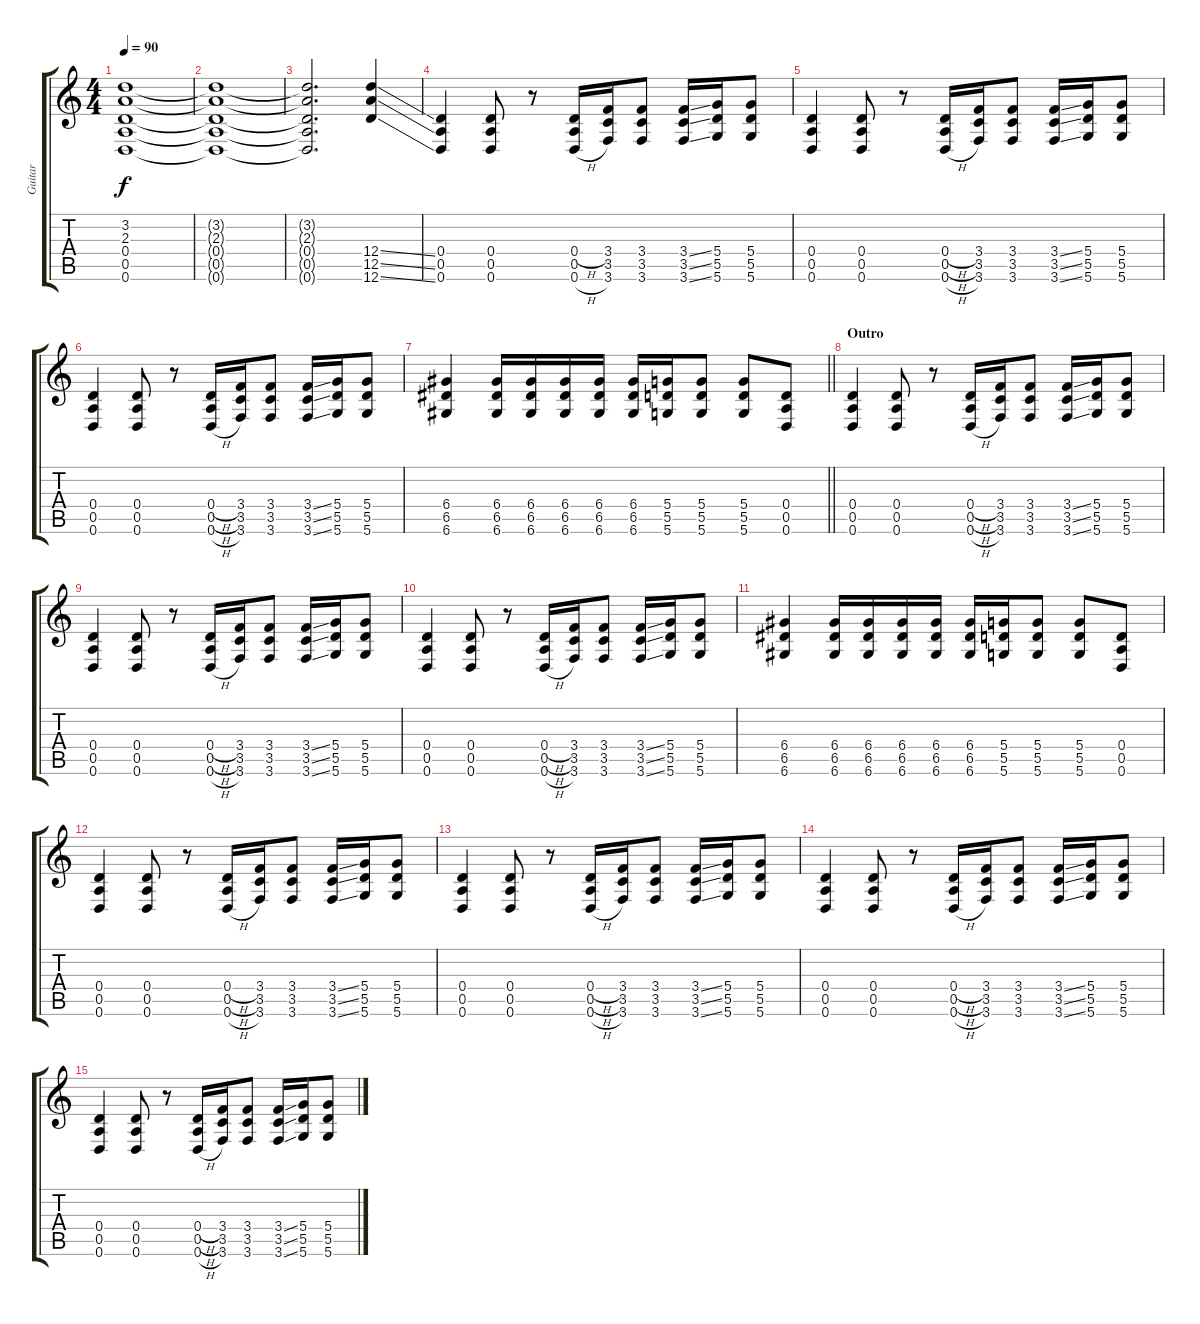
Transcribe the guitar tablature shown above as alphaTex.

\track ("Guitar" "Guitar") {instrument overdrivenguitar}
\staff {score tabs}
\tuning (E4 B3 G3 D3 A2 D2) {hide}
\ts (4 4)
\tempo 90
\clef g2
\ks c
(3.2{t} 2.3{t} 0.4{t} 0.5{t} 0.6{t}).1{dy f} |
(3.2{t} 2.3{t} 0.4{t} 0.5{t} 0.6{t}).1 |
(3.2{t} 2.3{t} 0.4{t} 0.5{t} 0.6{t}).2{d} (12.4{ss} 12.5{ss} 12.6{ss}).4 |
(0.4 0.5 0.6).4 (0.4 0.5 0.6).8 r.8 (0.4{h} 0.5 0.6{h}).16 (3.4 3.5 3.6).16 (3.4 3.5 3.6).8 (3.4{ss} 3.5{ss} 3.6{ss}).16 (5.4 5.5 5.6).16 (5.4 5.5 5.6).8 |
(0.4 0.5 0.6).4 (0.4 0.5 0.6).8 r.8 (0.4{h} 0.5{h} 0.6{h}).16 (3.4 3.5 3.6).16 (3.4 3.5 3.6).8 (3.4{ss} 3.5{ss} 3.6{ss}).16 (5.4 5.5 5.6).16 (5.4 5.5 5.6).8 |
(0.4 0.5 0.6).4 (0.4 0.5 0.6).8 r.8 (0.4{h} 0.5{h} 0.6{h}).16 (3.4 3.5 3.6).16 (3.4 3.5 3.6).8 (3.4{ss} 3.5{ss} 3.6{ss}).16 (5.4 5.5 5.6).16 (5.4 5.5 5.6).8 |
\barLineRight lightlight
(6.4 6.5 6.6).4 (6.4 6.5 6.6).16 (6.4 6.5 6.6).16 (6.4 6.5 6.6).16 (6.4 6.5 6.6).16 (6.4 6.5 6.6).16 (5.4 5.5 5.6).16 (5.4 5.5 5.6).8 (5.4 5.5 5.6).8 (0.4 0.5 0.6).8 |
\section ("" "Outro")
(0.4 0.5 0.6).4 (0.4 0.5 0.6).8 r.8 (0.4{h} 0.5{h} 0.6{h}).16 (3.4 3.5 3.6).16 (3.4 3.5 3.6).8 (3.4{ss} 3.5{ss} 3.6{ss}).16 (5.4 5.5 5.6).16 (5.4 5.5 5.6).8 |
(0.4 0.5 0.6).4 (0.4 0.5 0.6).8 r.8 (0.4{h} 0.5{h} 0.6{h}).16 (3.4 3.5 3.6).16 (3.4 3.5 3.6).8 (3.4{ss} 3.5{ss} 3.6{ss}).16 (5.4 5.5 5.6).16 (5.4 5.5 5.6).8 |
(0.4 0.5 0.6).4 (0.4 0.5 0.6).8 r.8 (0.4{h} 0.5{h} 0.6{h}).16 (3.4 3.5 3.6).16 (3.4 3.5 3.6).8 (3.4{ss} 3.5{ss} 3.6{ss}).16 (5.4 5.5 5.6).16 (5.4 5.5 5.6).8 |
(6.4 6.5 6.6).4 (6.4 6.5 6.6).16 (6.4 6.5 6.6).16 (6.4 6.5 6.6).16 (6.4 6.5 6.6).16 (6.4 6.5 6.6).16 (5.4 5.5 5.6).16 (5.4 5.5 5.6).8 (5.4 5.5 5.6).8 (0.4 0.5 0.6).8 |
(0.4 0.5 0.6).4 (0.4 0.5 0.6).8 r.8 (0.4{h} 0.5{h} 0.6{h}).16 (3.4 3.5 3.6).16 (3.4 3.5 3.6).8 (3.4{ss} 3.5{ss} 3.6{ss}).16 (5.4 5.5 5.6).16 (5.4 5.5 5.6).8 |
(0.4 0.5 0.6).4 (0.4 0.5 0.6).8 r.8 (0.4{h} 0.5{h} 0.6{h}).16 (3.4 3.5 3.6).16 (3.4 3.5 3.6).8 (3.4{ss} 3.5{ss} 3.6{ss}).16 (5.4 5.5 5.6).16 (5.4 5.5 5.6).8 |
(0.4 0.5 0.6).4 (0.4 0.5 0.6).8 r.8 (0.4{h} 0.5{h} 0.6{h}).16 (3.4 3.5 3.6).16 (3.4 3.5 3.6).8 (3.4{ss} 3.5{ss} 3.6{ss}).16 (5.4 5.5 5.6).16 (5.4 5.5 5.6).8 |
(0.4 0.5 0.6).4 (0.4 0.5 0.6).8 r.8 (0.4{h} 0.5{h} 0.6{h}).16 (3.4 3.5 3.6).16 (3.4 3.5 3.6).8 (3.4{ss} 3.5{ss} 3.6{ss}).16 (5.4 5.5 5.6).16 (5.4 5.5 5.6).8
